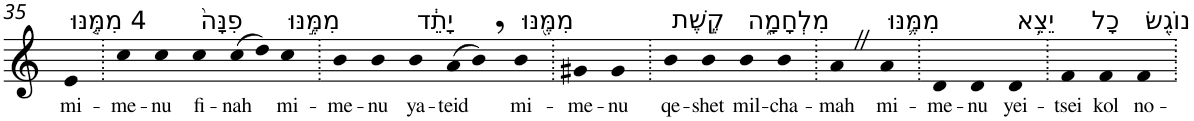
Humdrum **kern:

**kern	**text
*part1	*part1
*staff1	*staff1
*I"Piano	*
*I'Pno	*
!!LO:PB:g=z
*clefG2	*
*k[]	*
=35	=35
!LO:TX:a:t=4 מִמֶּ֤נּוּ	!
!	!LO:LY:b
4e	mi-
=36.	=36.
!	!LO:LY:b
4cc	-me-
!	!LO:LY:b
4cc	-nu
!LO:TX:a:t=פִנָּה֙	!
!	!LO:LY:b
4cc	fi-
!	!LO:LY:b
(>8cc	-nah
8dd)	.
!LO:TX:a:t=מִמֶּ֣נּוּ	!
!	!LO:LY:b
4cc	mi-
=37.	=37.
!	!LO:LY:b
4b	-me-
!	!LO:LY:b
4b	-nu
!LO:TX:a:t=יָתֵ֔ד	!
!	!LO:LY:b
4b	ya-
!	!LO:LY:b
(>8a	-teid
8b,)	.
!LO:TX:a:t=מִמֶּ֖נּוּ	!
!	!LO:LY:b
4b	mi-
=38.	=38.
!	!LO:LY:b
4g#X	-me-
!	!LO:LY:b
4g#	-nu
=39.	=39.
!LO:TX:a:t=קֶ֣שֶׁת	!
!	!LO:LY:b
4b	qe-
!	!LO:LY:b
4b	-shet
!LO:TX:a:t=מִלְחָמָ֑ה	!
!	!LO:LY:b
4b	mil-
!	!LO:LY:b
4b	-cha-
=40.	=40.
!	!LO:LY:b
4aZ	-mah
!LO:TX:a:t=מִמֶּ֛נּוּ	!
!	!LO:LY:b
4a	mi-
=41.	=41.
!	!LO:LY:b
4d	-me-
!	!LO:LY:b
4d	-nu
!LO:TX:a:t=יֵצֵ֥א	!
!	!LO:LY:b
4d	yei-
=42.	=42.
!	!LO:LY:b
4f	-tsei
!LO:TX:a:t=כָל	!
!	!LO:LY:b
4f	kol
!LO:TX:a:t=נוֹגֵ֖שׂ	!
!	!LO:LY:b
4f	no-
=.	=.
*-	*-
